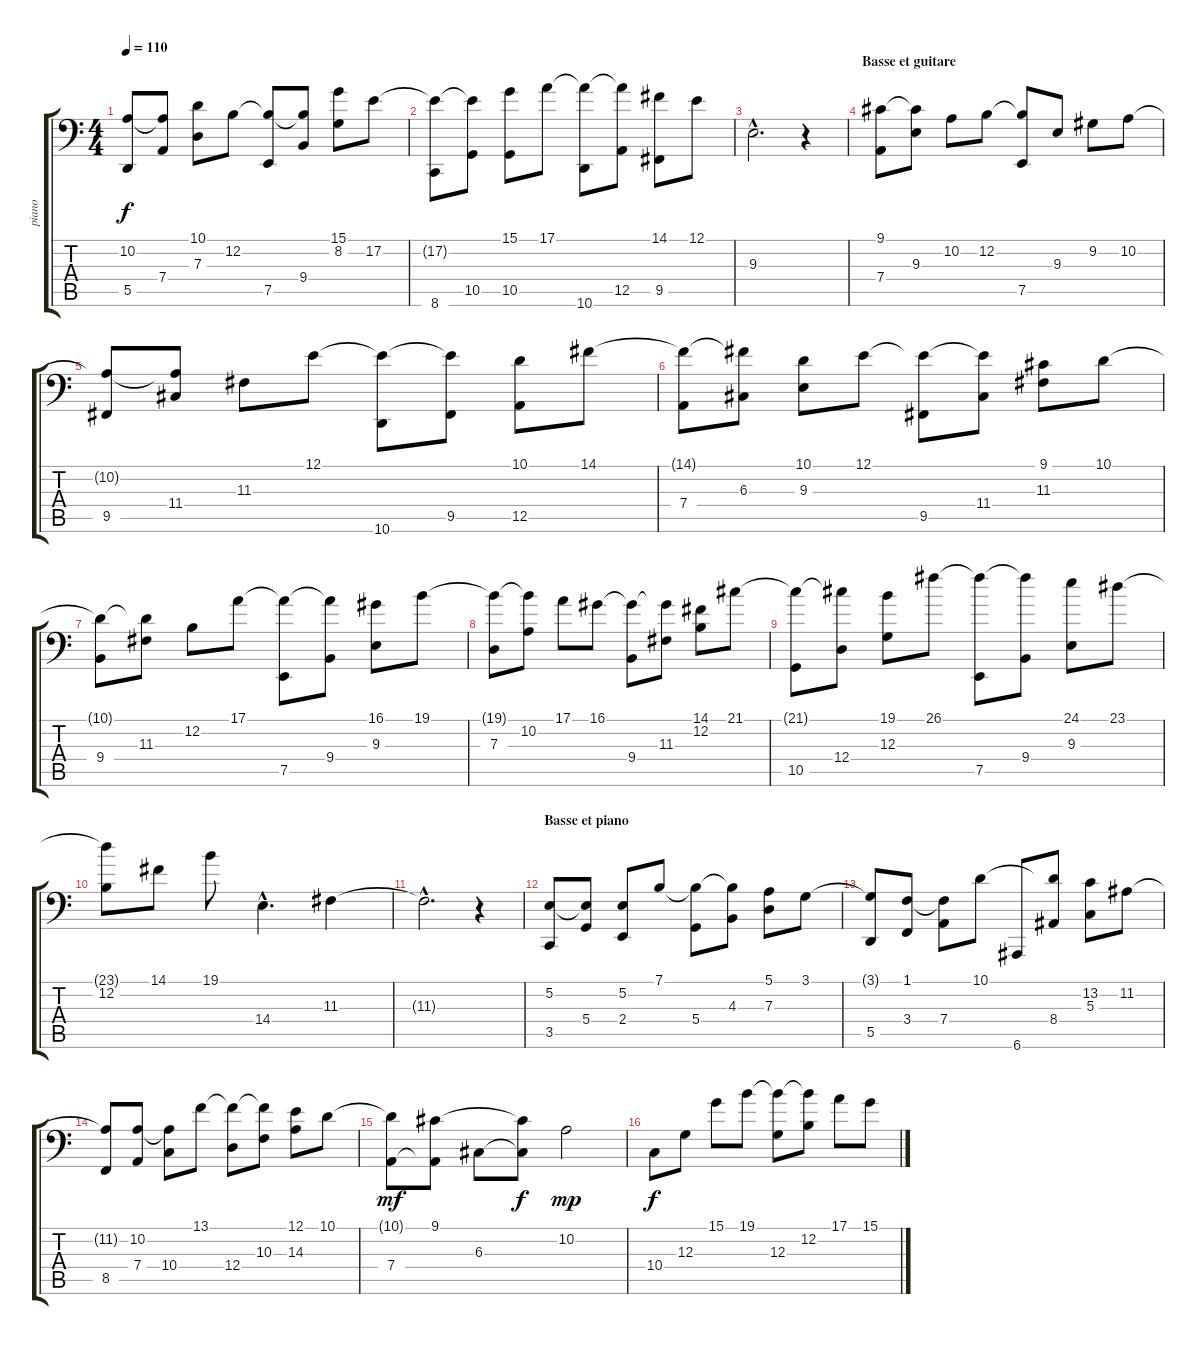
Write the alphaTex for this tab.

\track ("piano" "piano") {instrument acousticgrandpiano}
\staff {score tabs}
\tuning (E3 B2 G2 D2 A1 E1) {hide}
\ts (4 4)
\tempo 110
\clef f4
\ks c
(10.2{t} 5.5).8{dy f} (10.2{t} 7.4).8 (10.1 7.3).8 12.2.8 (12.2{t} 7.5).8 (12.2{t} 9.4).8 (15.1 8.2).8 17.2.8 |
(17.2{t} 8.6).8 (17.2{t} 10.5).8 (15.1 10.5).8 17.1.8 (17.1{t} 10.6).8 (17.1{t} 12.5).8 (14.1 9.5).8 12.1.8 |
9.3{hac}.2{d} r.4 |
\section ("" "Basse et guitare")
(9.1 7.4).8{balance 8} (9.1{t} 9.3).8 10.2.8 12.2.8 (12.2{t} 7.5).8 9.3.8 9.2.8 10.2.8 |
(10.2{t} 9.5).8 (10.2{t} 11.4).8 11.3.8 12.1.8 (12.1{t} 10.6).8 (12.1{t} 9.5).8 (10.1 12.5).8 14.1.8 |
(14.1{t} 7.4).8 (14.1{t} 6.3).8 (10.1 9.3).8 12.1.8 (12.1{t} 9.5).8 (12.1{t} 11.4).8 (9.1 11.3).8 10.1.8 |
(10.1{t} 9.4).8 (10.1{t} 11.3).8 12.2.8 17.1.8 (17.1{t} 7.5).8 (17.1{t} 9.4).8 (16.1 9.3).8 19.1.8 |
(19.1{t} 7.3).8 (19.1{t} 10.2).8 17.1.8 16.1.8 (16.1{t} 9.4).8 (16.1{t} 11.3).8 (14.1 12.2).8 21.1.8 |
(21.1{t} 10.5).8 (21.1{t} 12.4).8 (19.1 12.3).8 26.1.8 (26.1{t} 7.5).8 (26.1{t} 9.4).8 (24.1 9.3).8 23.1.8 |
(23.1{t} 12.2).8 14.1.8 19.1.8 14.4{hac}.4{d} 11.3.4 |
11.3{hac t}.2{d} r.4 |
\section ("" "Basse et piano")
(5.2 3.5).8{balance 3} (5.2{t} 5.4).8 (5.2 2.4).8 7.1.8 (7.1{t} 5.4).8 (7.1{t} 4.3).8 (5.1 7.3).8 3.1.8 |
(3.1{t} 5.5).8 (1.1 3.4).8 (1.1{t} 7.4).8 10.1.8 6.6.8 (10.1{t} 8.4).8 (13.2 5.3).8 11.2.8 |
(11.2{t} 8.5).8 (10.2 7.4).8 (10.2{t} 10.4).8 13.1.8 (13.1{t} 12.4).8 (13.1{t} 10.3).8 (12.1 14.3).8 10.1.8 |
(10.1{t} 7.4).8{dy mf} (9.1 7.4{t}).8 6.3.8 (9.1{t} 6.3{t}).8{dy f} 10.2.2{dy mp} |
10.4.8{dy f} 12.3.8 15.1.8 19.1.8 (19.1{t} 12.3).8 (19.1{t} 12.2).8 17.1.8 15.1.8
